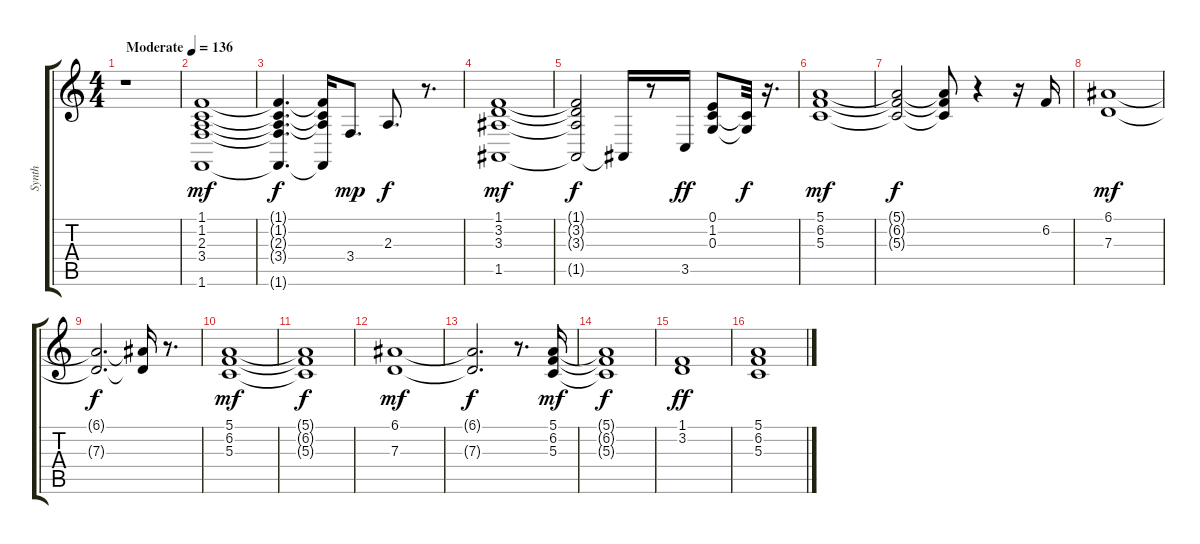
\track ("Synth" "Synth") {instrument stringensemble2}
\staff {score tabs}
\tuning (E4 B3 G3 D3 A2 E2) {hide}
\ts (4 4)
\tempo (136 "Moderate")
\clef g2
\ks c
r.1{dy mf instrument stringensemble2} |
(1.1 1.2 2.3 3.4 1.6).1 |
(1.1{t} 1.2{t} 2.3{t} 3.4{t} 1.6{t}).4{d dy f} (1.1{t} 1.2{t} 2.3{t} 1.6{t}).16 3.4.8{d dy mp} 2.3.8{d dy f} r.8{d} |
(1.1 3.2 3.3 1.5).1{dy mf} |
(1.1{t} 3.2{t} 3.3{t} 1.5{t}).2{dy f} 1.5{t}.16 r.8 3.5.16{dy ff} (0.1 1.2 0.3).8 (1.2{t} 0.3{t}).32{dy f} r.16{d} |
(5.1 6.2 5.3).1{dy mf} |
(5.1{t} 6.2{t} 5.3{t}).2{dy f} (5.1{t} 6.2{t} 5.3{t}).8 r.4 r.16 6.2.16 |
(6.1 7.3).1{dy mf} |
(6.1{t} 7.3{t}).2{d dy f} (6.1{t} 7.3{t}).16 r.8{d} |
(5.1 6.2 5.3).1{dy mf} |
(5.1{t} 6.2{t} 5.3{t}).1{dy f} |
(6.1 7.3).1{dy mf} |
(6.1{t} 7.3{t}).2{d dy f} r.8{d} (5.1 6.2 5.3).16{dy mf} |
(5.1{t} 6.2{t} 5.3{t}).1{dy f} |
(1.1 3.2).1{dy ff} |
(5.1 6.2 5.3).1
